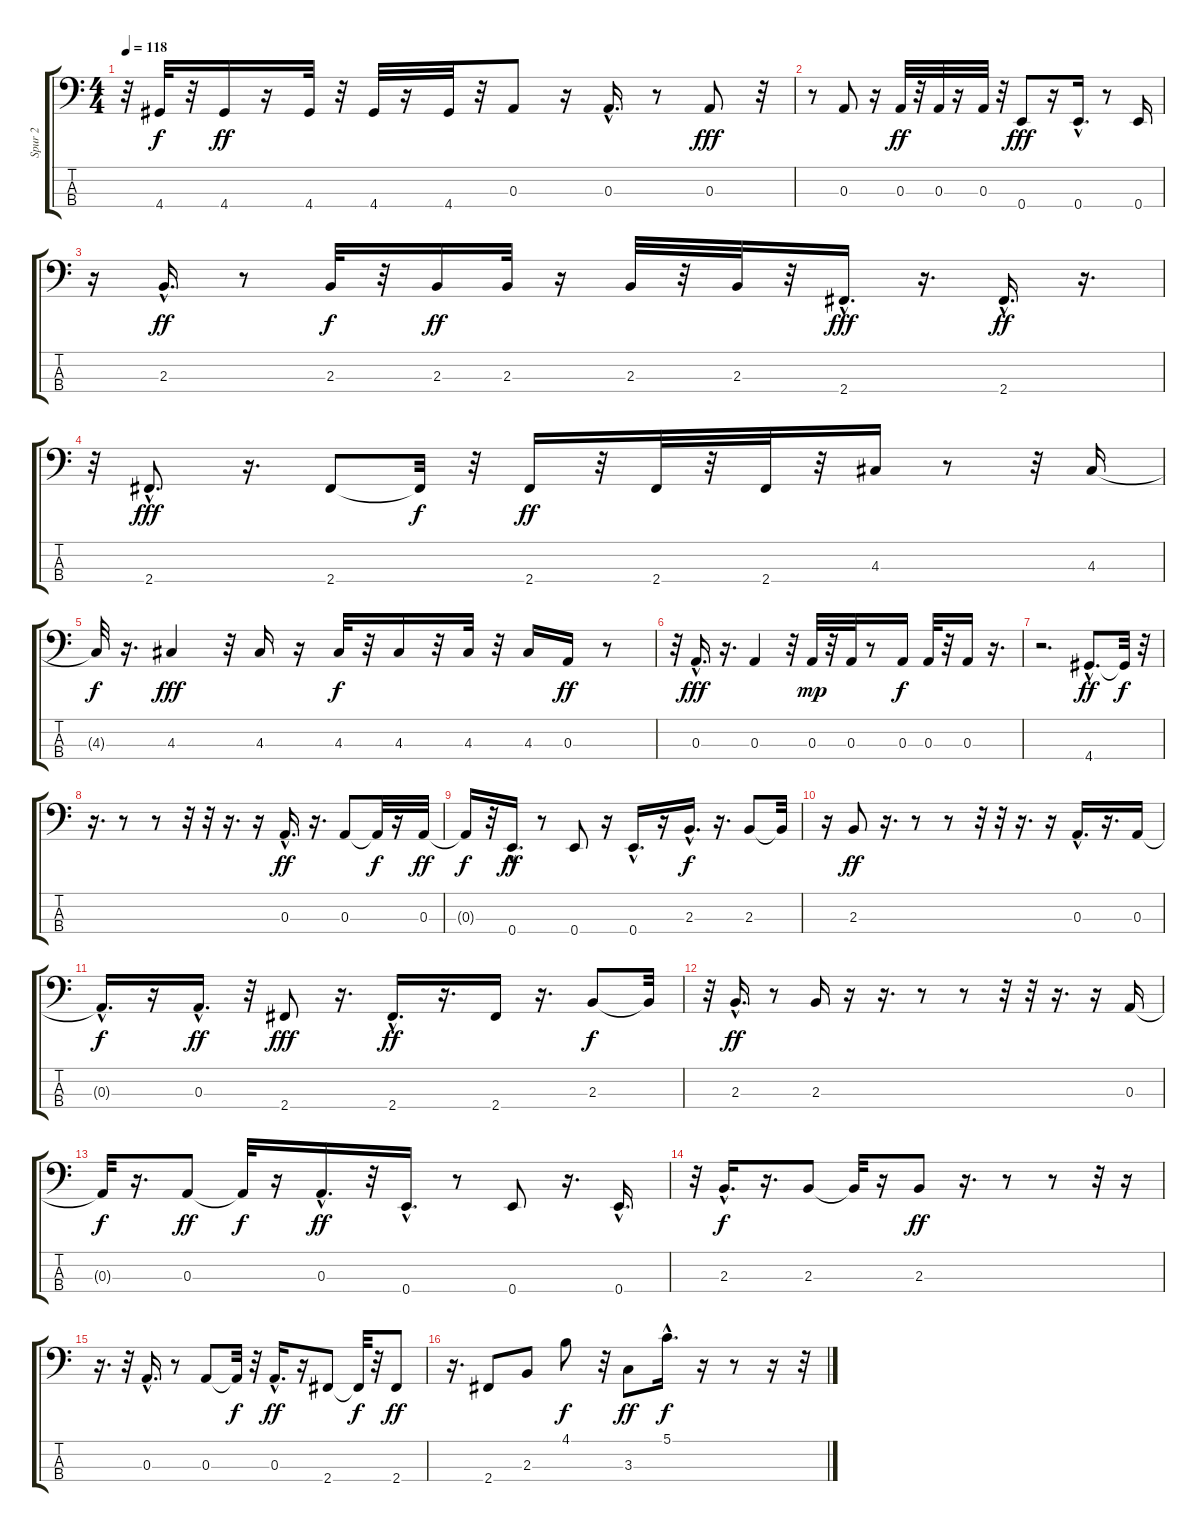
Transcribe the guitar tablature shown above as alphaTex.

\track ("Spur 2" "Spur 2") {instrument electricbassfinger}
\staff {score tabs}
\tuning (G2 D2 A1 E1) {hide}
\ts (4 4)
\tempo 118
\clef f4
\ks c
r.32{dy f} 4.4.32 r.32 4.4.16{dy ff} r.16 4.4.32 r.32 4.4.32 r.16 4.4.32 r.32 0.3.8 r.16 0.3{hac}.16{d} r.8 0.3.8{dy fff} r.32 |
r.8 0.3.8 r.16 0.3.32{dy ff} r.32 0.3.32 r.16 0.3.32 r.32 0.4.8{dy fff} r.16 0.4{hac}.16{d} r.8 0.4.16 |
r.16 2.3{hac}.16{d dy ff} r.8 2.3.32{dy f} r.32 2.3.16{dy ff} 2.3.32 r.16 2.3.32 r.32 2.3.32 r.32 2.4{hac}.16{d dy fff} r.16{d} 2.4{hac}.16{d dy ff} r.16{d} |
r.32 2.4{hac}.8{d dy fff} r.16{d} 2.4.8 2.4{t}.32{dy f} r.32 2.4.16{dy ff} r.32 2.4.32 r.32 2.4.32 r.32 4.3.16 r.8 r.32 4.3.16 |
4.3{t}.32{dy f} r.16{d} 4.3.4{dy fff} r.32 4.3.16 r.16 4.3.32{dy f} r.32 4.3.16 r.32 4.3.32 r.32 4.3.16 0.3.16{dy ff} r.8 |
r.32 0.3{hac}.16{d dy fff} r.16{d} 0.3.4 r.32 0.3.32{dy mp} r.32 0.3.32 r.8 0.3.16{dy f} 0.3.32 r.32 0.3.16 r.16{d} |
r.2{d} 4.4{hac}.8{d dy ff} 4.4{t}.32{dy f} r.32 |
r.16{d} r.8 r.8 r.32 r.32 r.16{d} r.16 0.3{hac}.16{d dy ff} r.16{d} 0.3.8 0.3{t}.32{dy f} r.16 0.3.32{dy ff} |
0.3{t}.16{dy f} r.32 0.4{hac}.16{d dy ff} r.8 0.4.8 r.16 0.4{hac}.16{d} r.16 2.3{hac}.16{d dy f} r.16{d} 2.3.8 2.3{t}.32 |
r.16 2.3.8{dy ff} r.16{d} r.8 r.8 r.32 r.32 r.16{d} r.16 0.3{hac}.16{d} r.16{d} 0.3.16 |
0.3{hac t}.16{d dy f} r.16 0.3{hac}.16{d dy ff} r.32 2.4.8{dy fff} r.16{d} 2.4{hac}.16{d dy ff} r.16{d} 2.4.16 r.16{d} 2.3.8{dy f} 2.3{t}.32 |
r.32 2.3{hac}.16{d dy ff} r.8 2.3.16 r.16 r.16{d} r.8 r.8 r.32 r.32 r.16{d} r.16 0.3.16 |
0.3{t}.32{dy f} r.16{d} 0.3.8{dy ff} 0.3{t}.32{dy f} r.16 0.3{hac}.16{d dy ff} r.32 0.4{hac}.16{d} r.8 0.4.8 r.16{d} 0.4{hac}.16{d} |
r.32 2.3{hac}.16{d dy f} r.16{d} 2.3.8 2.3{t}.32 r.16 2.3.8{dy ff} r.16{d} r.8 r.8 r.32 r.16 |
r.16{d volume 12} r.32 0.3{hac}.16{d volume 11} r.8 0.3.8{volume 10} 0.3{t}.32{dy f} r.32 0.3{hac}.16{d dy ff volume 10} r.16 2.4.8{volume 9} 2.4{t}.32{dy f} r.32 2.4.8{dy ff volume 8} |
r.16{d} 2.4.8{volume 7} 2.3.8 4.1.8{dy f volume 6} r.32 3.3.8{dy ff volume 6} 5.1{hac}.16{d dy f volume 5} r.16 r.8 r.16 r.32{volume 4}
